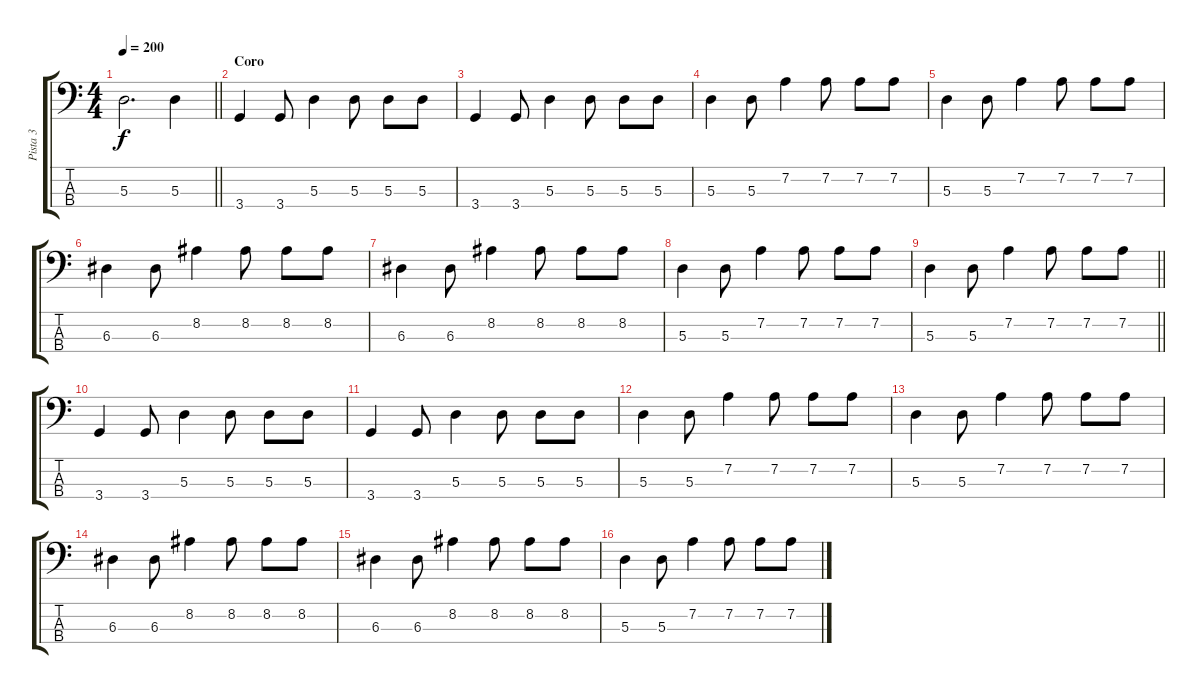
\track ("Pista 3" "Pista 3") {instrument electricbasspick}
\staff {score tabs}
\tuning (G2 D2 A1 E1) {hide}
\ts (4 4)
\tempo 200
\clef f4
\barLineRight lightlight
\ks c
5.3{t}.2{d dy f} 5.3.4 |
\section ("" "Coro")
3.4.4 3.4.8 5.3.4 5.3.8 5.3.8 5.3.8 |
3.4.4 3.4.8 5.3.4 5.3.8 5.3.8 5.3.8 |
5.3.4 5.3.8 7.2.4 7.2.8 7.2.8 7.2.8 |
5.3.4 5.3.8 7.2.4 7.2.8 7.2.8 7.2.8 |
6.3.4 6.3.8 8.2.4 8.2.8 8.2.8 8.2.8 |
6.3.4 6.3.8 8.2.4 8.2.8 8.2.8 8.2.8 |
5.3.4 5.3.8 7.2.4 7.2.8 7.2.8 7.2.8 |
\barLineRight lightlight
5.3.4 5.3.8 7.2.4 7.2.8 7.2.8 7.2.8 |
\section ("" "")
3.4.4 3.4.8 5.3.4 5.3.8 5.3.8 5.3.8 |
3.4.4 3.4.8 5.3.4 5.3.8 5.3.8 5.3.8 |
5.3.4 5.3.8 7.2.4 7.2.8 7.2.8 7.2.8 |
5.3.4 5.3.8 7.2.4 7.2.8 7.2.8 7.2.8 |
6.3.4 6.3.8 8.2.4 8.2.8 8.2.8 8.2.8 |
6.3.4 6.3.8 8.2.4 8.2.8 8.2.8 8.2.8 |
5.3.4 5.3.8 7.2.4 7.2.8 7.2.8 7.2.8
